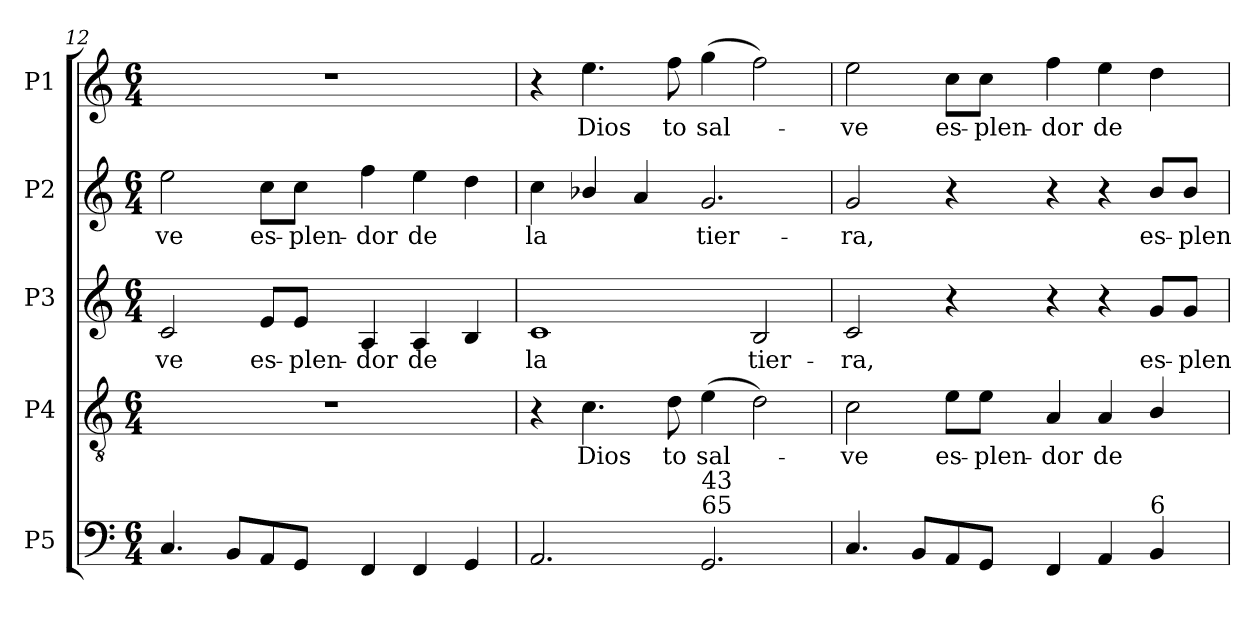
**kern	**kern	**text	**kern	**text	**kern	**text	**kern	**text
*part5	*part4	*part4	*part3	*part3	*part2	*part2	*part1	*part1
*staff5	*staff4	*staff4	*staff3	*staff3	*staff2	*staff2	*staff1	*staff1
*I"P5	*I"P4	*	*I"P3	*	*I"P2	*	*I"P1	*
*clefF4	*clefGv2	*	*clefG2	*	*clefG2	*	*clefG2	*
*	*ITrd7c12	*	*	*	*	*	*	*
*k[]	*k[]	*	*k[]	*	*k[]	*	*k[]	*
*C:	*C:	*	*C:	*	*C:	*	*C:	*
*M6/4	*M6/4	*	*M6/4	*	*M6/4	*	*M6/4	*
=12	=12	=12	=12	=12	=12	=12	=12	=12
!	!LO:N:vis=1	!	!	!	!	!	!	!
!	!	!	!	!LO:LY:b:color=#000000	!	!	!	!
!	!	!	!	!	!	!LO:LY:b:color=#000000	!LO:N:vis=1	!
4.Ci/	1.r	.	2ci/	-ve	2eei\	-ve	1.r	.
8BBi/L	.	.	.	.	.	.	.	.
!	!	!	!	!LO:LY:b:color=#000000	!	!	!	!
!	!	!	!	!	!	!LO:LY:b:color=#000000	!	!
8AAi/	.	.	8ei/L	es-	8cci\L	es-	.	.
!	!	!	!	!LO:LY:b:color=#000000	!	!	!	!
!	!	!	!	!	!	!LO:LY:b:color=#000000	!	!
8GGi/J	.	.	8ei/J	-plen-	8cci\J	-plen-	.	.
!	!	!	!	!LO:LY:b:color=#000000	!	!	!	!
!	!	!	!	!	!	!LO:LY:b:color=#000000	!	!
4FFi/	.	.	4Ai/	-dor	4ffi\	-dor	.	.
!	!	!	!	!LO:LY:b:color=#000000	!	!	!	!
!	!	!	!	!	!	!LO:LY:b:color=#000000	!	!
4FFi/	.	.	4Ai/	de	4eei\	de	.	.
4GGi/	.	.	4Bi/	.	4ddi\	.	.	.
=13	=13	=13	=13	=13	=13	=13	=13	=13
!	!	!	!	!LO:LY:b:color=#000000	!	!	!	!
!	!	!	!	!	!	!LO:LY:b:color=#000000	!	!
2.AAi/	4r	.	1ci	la	4cci\	la	4r	.
!	!	!LO:LY:b:color=#000000	!	!	!	!	!	!
!	!	!	!	!	!	!	!	!LO:LY:b:color=#000000
.	4.Ci\	Dios	.	.	4b-Xi/	.	4.eei\	Dios
.	.	.	.	.	4ai/	.	.	.
!	!	!LO:LY:b:color=#000000	!	!	!	!	!	!
!	!	!	!	!	!	!	!	!LO:LY:b:color=#000000
.	8Di\	to	.	.	.	.	8ffi\	to
!	!	!LO:LY:b:color=#000000	!	!	!	!	!	!
!	!	!	!	!	!	!LO:LY:b:color=#000000	!	!
!LO:TX:a:t=65	!	!	!	!	!	!	!	!
!LO:TX:t=43	!	!	!	!	!	!	!	!
!	!	!	!	!	!	!	!	!LO:LY:b:color=#000000
2.GGi/	(4Ei\	sal-	.	.	2.gi/	tier-	(4ggi\	sal-
!	!	!	!	!LO:LY:b:color=#000000	!	!	!	!
.	2Di\)	.	2Bi/	tier-	.	.	2ffi\)	.
!!LO:LB:g=z
=14	=14	=14	=14	=14	=14	=14	=14	=14
!	!	!LO:LY:b:color=#000000	!	!	!	!	!	!
!	!	!	!	!LO:LY:b:color=#000000	!	!	!	!
!	!	!	!	!	!	!LO:LY:b:color=#000000	!	!
!	!	!	!	!	!	!	!	!LO:LY:b:color=#000000
4.Ci/	2Ci\	-ve	2ci/	-ra,	2gi/	-ra,	2eei\	-ve
8BBi/L	.	.	.	.	.	.	.	.
!	!	!LO:LY:b:color=#000000	!	!	!	!	!	!
!	!	!	!	!	!	!	!	!LO:LY:b:color=#000000
8AAi/	8Ei\L	es-	4r	.	4r	.	8cci\L	es-
!	!	!LO:LY:b:color=#000000	!	!	!	!	!	!
!	!	!	!	!	!	!	!	!LO:LY:b:color=#000000
8GGi/J	8Ei\J	-plen-	.	.	.	.	8cci\J	-plen-
!	!	!LO:LY:b:color=#000000	!	!	!	!	!	!
!	!	!	!	!	!	!	!	!LO:LY:b:color=#000000
4FFi/	4AAi/	-dor	4r	.	4r	.	4ffi\	-dor
!	!	!LO:LY:b:color=#000000	!	!	!	!	!	!
!	!	!	!	!	!	!	!	!LO:LY:b:color=#000000
4AAi/	4AAi/	de	4r	.	4r	.	4eei\	de
!	!	!	!	!LO:LY:b:color=#000000	!	!	!	!
!LO:TX:a:t=6	!	!	!	!	!	!	!	!
!	!	!	!	!	!	!LO:LY:b:color=#000000	!	!
4BBi/	4BBi/	.	8gi/L	es-	8bi/L	es-	4ddi\	.
!	!	!	!	!LO:LY:b:color=#000000	!	!	!	!
!	!	!	!	!	!	!LO:LY:b:color=#000000	!	!
.	.	.	8gi/J	-plen-	8bi/J	-plen-	.	.
=	=	=	=	=	=	=	=	=
*-	*-	*-	*-	*-	*-	*-	*-	*-
